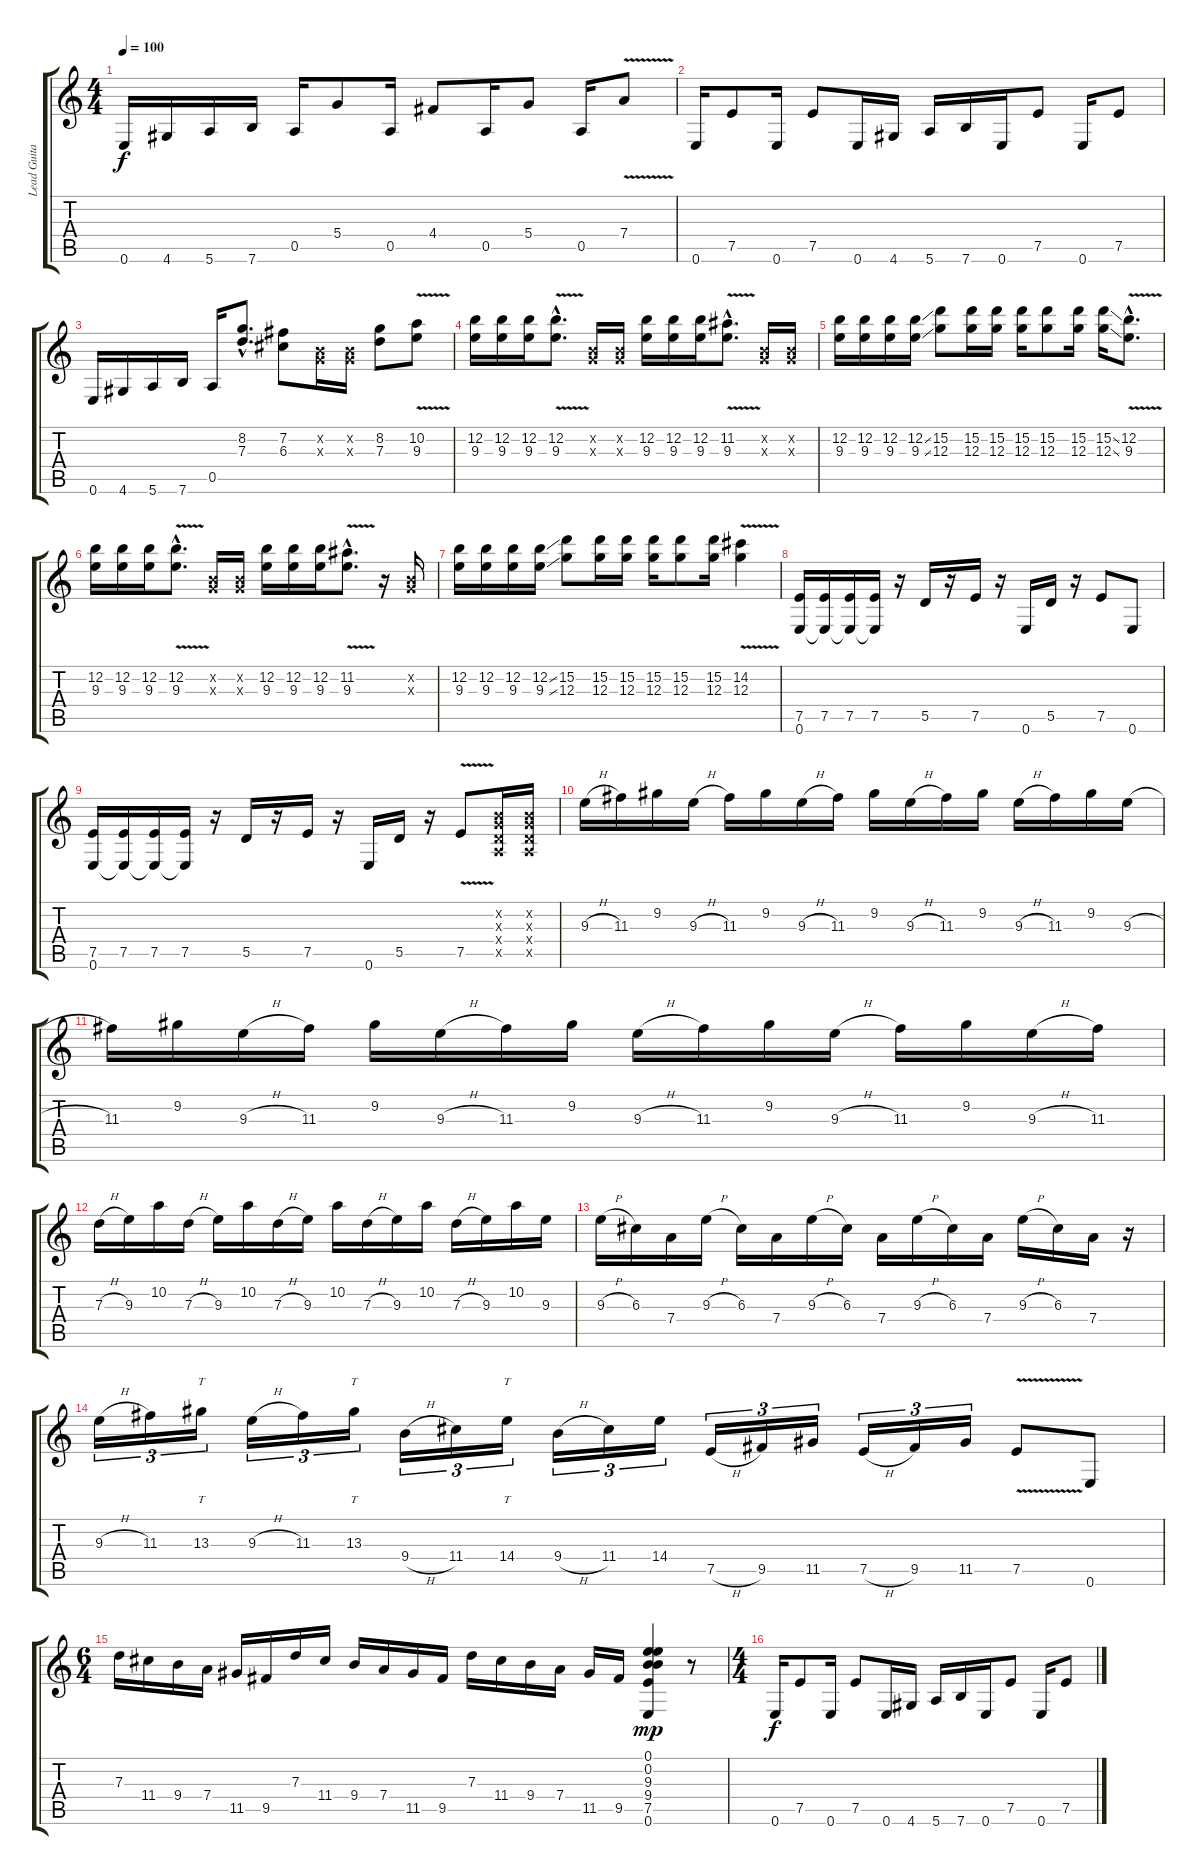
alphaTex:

\track ("Lead Guitar-right ch." "Lead Guita") {instrument distortionguitar}
\staff {score tabs}
\tuning (E4 B3 G3 D3 A2 E2) {hide}
\ts (4 4)
\tempo 100
\clef g2
\ks c
0.6.16{dy f} 4.6.16 5.6.16 7.6.16 0.5.16 5.4.8 0.5.16 4.4.8 0.5.16 5.4.8 0.5.16 7.4{v}.8 |
0.6.16 7.5.8 0.6.16 7.5.8 0.6.16 4.6.16 5.6.16 7.6.16 0.6.16 7.5.8 0.6.16 7.5.8 |
0.6.16 4.6.16 5.6.16 7.6.16 0.5.16 (8.2{hac} 7.3{hac}).8{d} (7.2 6.3).8 (0.2{x} 0.3{x}).16 (0.2{x} 0.3{x}).16 (8.2 7.3).8 (10.2{v} 9.3{v}).8 |
(12.2 9.3).16{volume 12 instrument overdrivenguitar} (12.2 9.3).16 (12.2 9.3).16 (12.2{v hac} 9.3{v hac}).8{d} (0.2{x} 0.3{x}).16 (0.2{x} 0.3{x}).16 (12.2 9.3).16 (12.2 9.3).16 (12.2 9.3).16 (11.2{v hac} 9.3{v hac}).8{d} (0.2{x} 0.3{x}).16 (0.2{x} 0.3{x}).16 |
(12.2 9.3).16 (12.2 9.3).16 (12.2 9.3).16 (12.2{ss} 9.3{ss}).16 (15.2 12.3).8 (15.2 12.3).16 (15.2 12.3).16 (15.2 12.3).16 (15.2 12.3).8 (15.2 12.3).16 (15.2{ss} 12.3{ss}).16 (12.2{v hac} 9.3{v hac}).8{d} |
(12.2 9.3).16 (12.2 9.3).16 (12.2 9.3).16 (12.2{v hac} 9.3{v hac}).8{d} (0.2{x} 0.3{x}).16 (0.2{x} 0.3{x}).16 (12.2 9.3).16 (12.2 9.3).16 (12.2 9.3).16 (11.2{v hac} 9.3{v hac}).8{d} r.16 (0.2{x} 0.3{x}).16 |
(12.2 9.3).16 (12.2 9.3).16 (12.2 9.3).16 (12.2{ss} 9.3{ss}).16 (15.2 12.3).8 (15.2 12.3).16 (15.2 12.3).16 (15.2 12.3).16 (15.2 12.3).8 (15.2 12.3).16 (14.2{v} 12.3{v}).4 |
(7.5 0.6).16{volume 8 instrument distortionguitar} (7.5 0.6{t}).16 (7.5 0.6{t}).16 (7.5 0.6{t}).16 r.16 5.5.16 r.16 7.5.16 r.16 0.6.16 5.5.16 r.16 7.5.8 0.6.8 |
(7.5 0.6).16 (7.5 0.6{t}).16 (7.5 0.6{t}).16 (7.5 0.6{t}).16 r.16 5.5.16 r.16 7.5.16 r.16 0.6.16 5.5.16 r.16 7.5{v}.8 (0.2{x} 0.3{x} 0.4{x} 0.5{x}).16 (0.2{x} 0.3{x} 0.4{x} 0.5{x}).16 |
9.3{h}.16{volume 11 instrument overdrivenguitar} 11.3.16 9.2.16 9.3{h}.16 11.3.16 9.2.16 9.3{h}.16 11.3.16 9.2.16 9.3{h}.16 11.3.16 9.2.16 9.3{h}.16 11.3.16 9.2.16 9.3{h}.16 |
11.3.16 9.2.16 9.3{h}.16 11.3.16 9.2.16 9.3{h}.16 11.3.16 9.2.16 9.3{h}.16 11.3.16 9.2.16 9.3{h}.16 11.3.16 9.2.16 9.3{h}.16 11.3.16 |
7.3{h}.16 9.3.16 10.2.16 7.3{h}.16 9.3.16 10.2.16 7.3{h}.16 9.3.16 10.2.16 7.3{h}.16 9.3.16 10.2.16 7.3{h}.16 9.3.16 10.2.16 9.3.16 |
9.3{h}.16 6.3.16 7.4.16 9.3{h}.16 6.3.16 7.4.16 9.3{h}.16 6.3.16 7.4.16 9.3{h}.16 6.3.16 7.4.16 9.3{h}.16 6.3.16 7.4.16 r.16 |
9.3{h}.16{tu (3 2)} 11.3.16{tu (3 2)} 13.3.16{tt tu (3 2)} 9.3{h}.16{tu (3 2)} 11.3.16{tu (3 2)} 13.3.16{tt tu (3 2)} 9.4{h}.16{tu (3 2)} 11.4.16{tu (3 2)} 14.4.16{tt tu (3 2)} 9.4{h}.16{tu (3 2)} 11.4.16{tu (3 2)} 14.4.16{tu (3 2)} 7.5{h}.16{tu (3 2)} 9.5.16{tu (3 2)} 11.5.16{tu (3 2)} 7.5{h}.16{tu (3 2)} 9.5.16{tu (3 2)} 11.5.16{tu (3 2)} 7.5{v}.8 0.6.8 |
\ts (6 4)
7.3.16{instrument distortionguitar} 11.4.16 9.4.16 7.4.16 11.5.16 9.5.16 7.3.16 11.4.16 9.4.16 7.4.16 11.5.16 9.5.16 7.3.16 11.4.16 9.4.16 7.4.16 11.5.16 9.5.16 (0.1 0.2 9.3 9.4 7.5 0.6).4{dy mp volume 8} r.8 |
\ts (4 4)
0.6.16{dy f} 7.5.8 0.6.16 7.5.8 0.6.16 4.6.16 5.6.16 7.6.16 0.6.16 7.5.8 0.6.16 7.5.8
